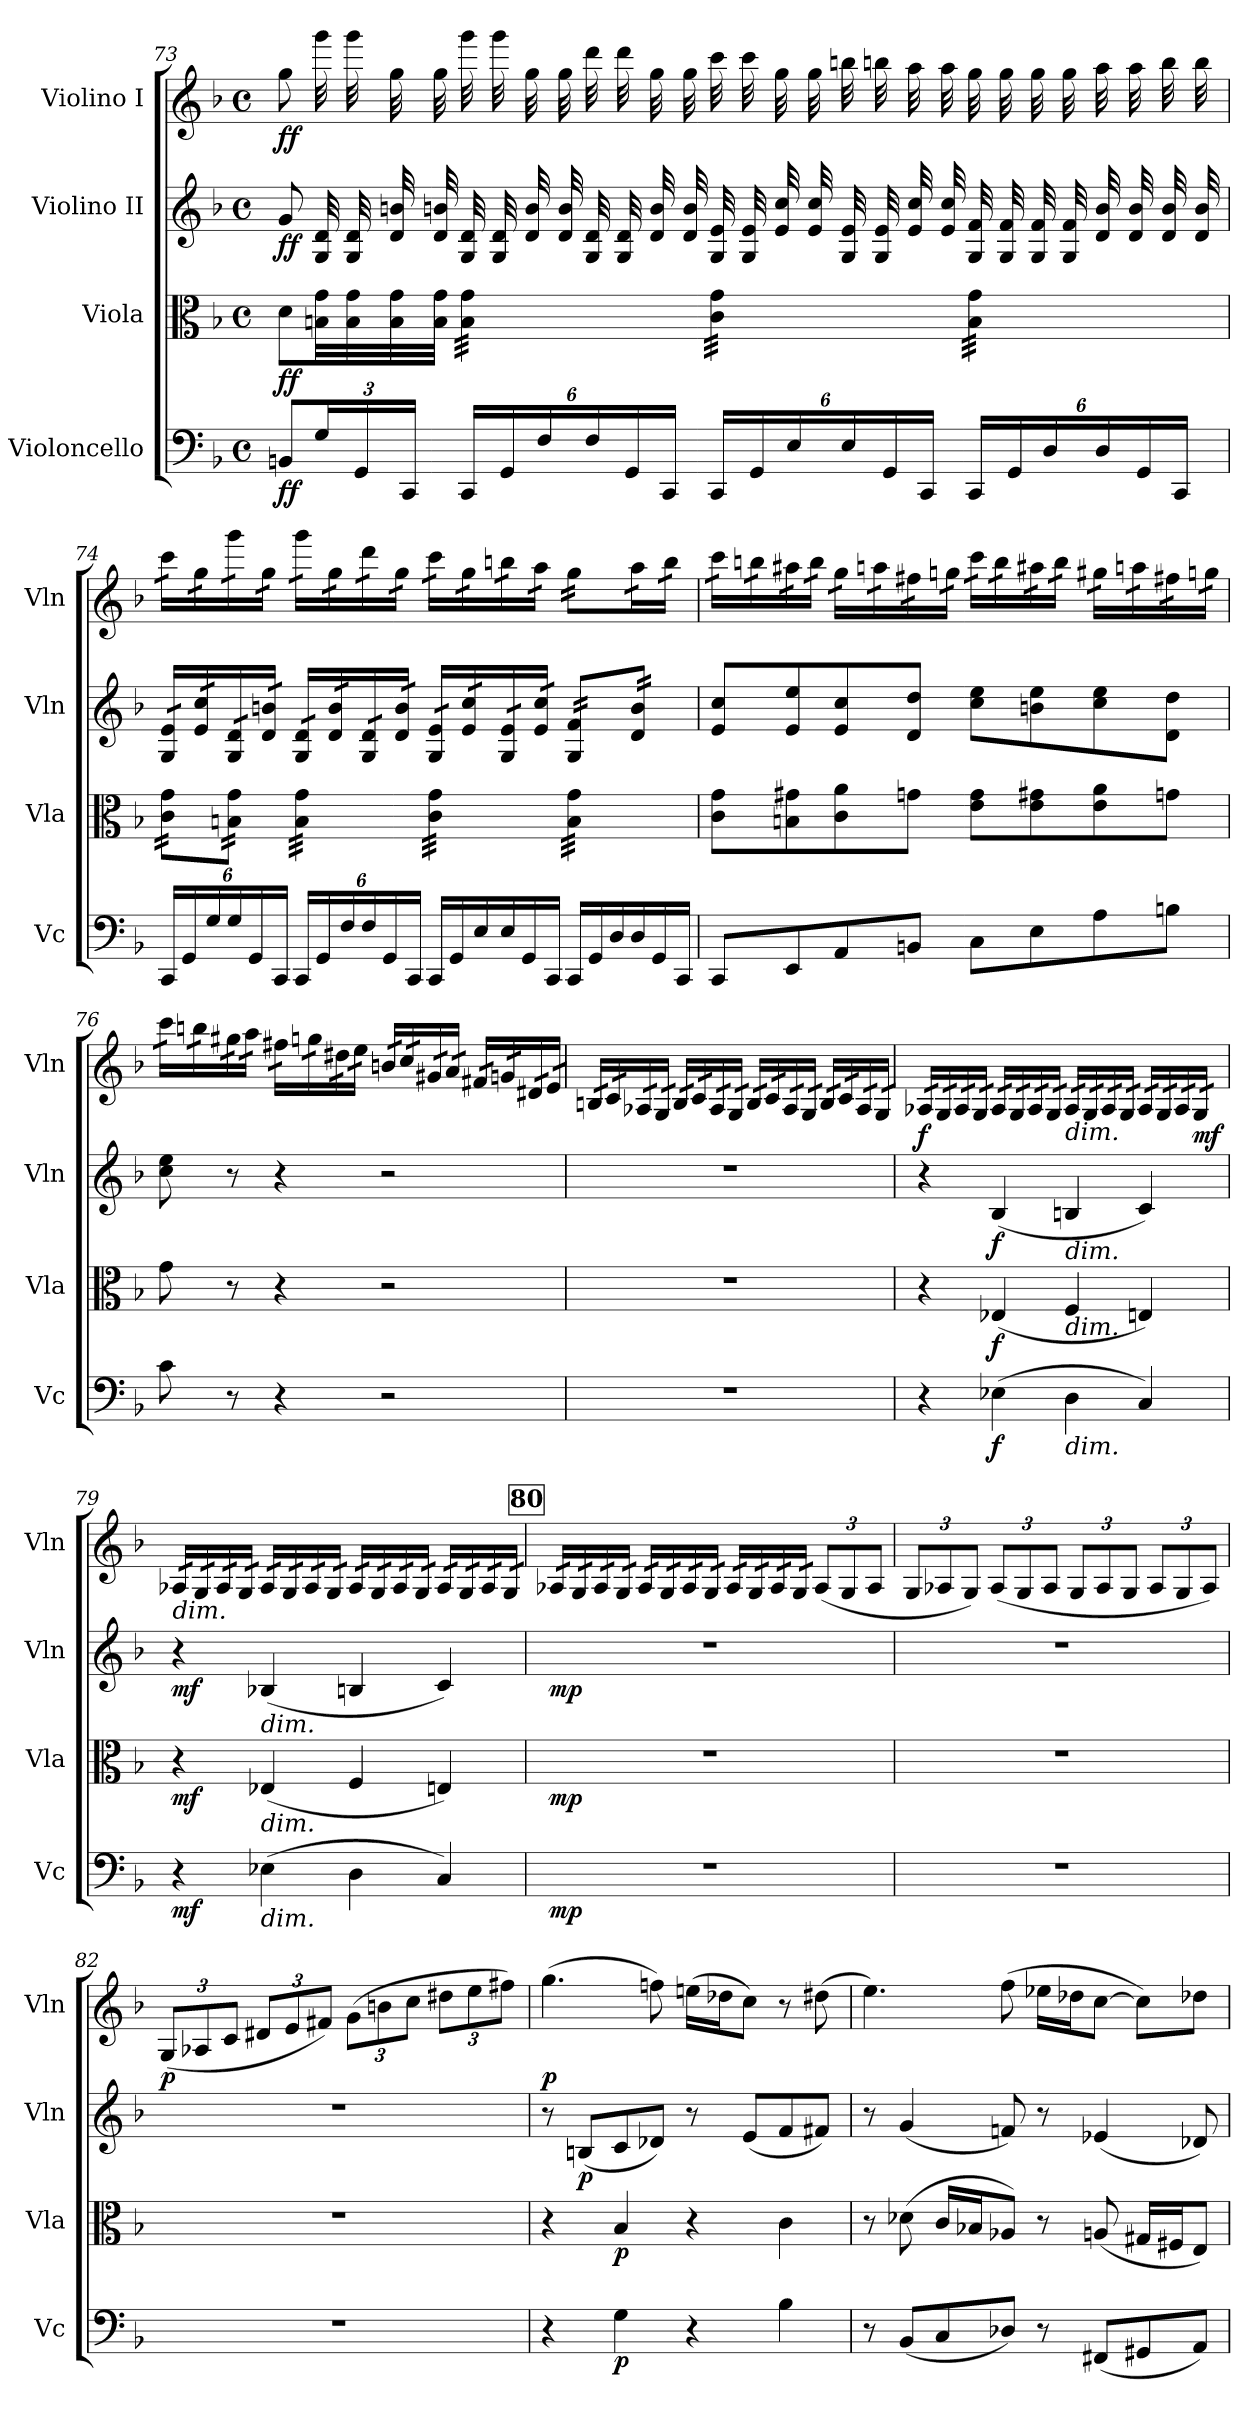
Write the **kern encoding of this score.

**kern	**dynam	**kern	**dynam	**kern	**dynam	**kern	**dynam
*part4	*part4	*part3	*part3	*part2	*part2	*part1	*part1
*staff4	*staff4	*staff3	*staff3	*staff2	*staff2	*staff1	*staff1
*I"Violoncello	*	*I"Viola	*	*I"Violino II	*	*I"Violino I	*
*I'Vc	*	*I'Vla	*	*I'Vln	*	*I'Vln	*
*clefF4	*	*clefC3	*	*clefG2	*	*clefG2	*
*k[b-]	*	*k[b-]	*	*k[b-]	*	*k[b-]	*
*M4/4	*	*M4/4	*	*M4/4	*	*M4/4	*
*met(c)	*	*met(c)	*	*met(c)	*	*met(c)	*
=73	=73	=73	=73	=73	=73	=73	=73
!	!LO:DY:b	!	!LO:DY:b	!	!LO:DY:b	!	!LO:DY:b
8BBn/L	ff	8d\L	ff	8g/L	ff	8gg\L	ff
*Xbrackettup	*	*	*	*	*	*	*
*	*	*	*	*tremolo	*	*	*
*	*	*	*	*	*	*tremolo	*
24G/L	.	32Bn\ 32g\LL	.	32G/ 32d/LLL	.	32ggg\LLL	.
.	.	32B\ 32g\	.	32G/ 32d/	.	32ggg\	.
24GG/	.	.	.	.	.	.	.
.	.	32B\ 32g\	.	32d/ 32bn/	.	32gg\	.
24CC/JJ	.	.	.	.	.	.	.
.	.	32B\ 32g\JJJ	.	32d/ 32bn/JJJ	.	32gg\JJJ	.
*	*	*tremolo	*	*	*	*	*
24CC/LL	.	32B\ 32g\LLL	.	32G/ 32d/LLL	.	32ggg\LLL	.
.	.	32B\ 32g\	.	32G/ 32d/	.	32ggg\	.
24GG/	.	.	.	.	.	.	.
.	.	32B\ 32g\	.	32d/ 32b/	.	32gg\	.
24F/	.	.	.	.	.	.	.
.	.	32B\ 32g\	.	32d/ 32b/	.	32gg\	.
24F/	.	32B\ 32g\	.	32G/ 32d/	.	32ddd\	.
.	.	32B\ 32g\	.	32G/ 32d/	.	32ddd\	.
24GG/	.	.	.	.	.	.	.
.	.	32B\ 32g\	.	32d/ 32b/	.	32gg\	.
24CC/JJ	.	.	.	.	.	.	.
.	.	32B\ 32g\JJJ	.	32d/ 32b/JJJ	.	32gg\JJJ	.
24CC/LL	.	32c\ 32g\LLL	.	32G/ 32e/LLL	.	32ccc\LLL	.
.	.	32c\ 32g\	.	32G/ 32e/	.	32ccc\	.
24GG/	.	.	.	.	.	.	.
.	.	32c\ 32g\	.	32e/ 32cc/	.	32gg\	.
24E/	.	.	.	.	.	.	.
.	.	32c\ 32g\	.	32e/ 32cc/	.	32gg\	.
24E/	.	32c\ 32g\	.	32G/ 32e/	.	32bbn\	.
.	.	32c\ 32g\	.	32G/ 32e/	.	32bbn\	.
24GG/	.	.	.	.	.	.	.
.	.	32c\ 32g\	.	32e/ 32cc/	.	32aa\	.
24CC/JJ	.	.	.	.	.	.	.
.	.	32c\ 32g\JJJ	.	32e/ 32cc/JJJ	.	32aa\JJJ	.
24CC/LL	.	32B\ 32g\LLL	.	32G/ 32f/LLL	.	32gg\LLL	.
.	.	32B\ 32g\	.	32G/ 32f/	.	32gg\	.
24GG/	.	.	.	.	.	.	.
.	.	32B\ 32g\	.	32G/ 32f/	.	32gg\	.
24D/	.	.	.	.	.	.	.
.	.	32B\ 32g\	.	32G/ 32f/	.	32gg\	.
24D/	.	32B\ 32g\	.	32d/ 32b/	.	32aa\	.
.	.	32B\ 32g\	.	32d/ 32b/	.	32aa\	.
24GG/	.	.	.	.	.	.	.
.	.	32B\ 32g\	.	32d/ 32b/	.	32bb\	.
24CC/JJ	.	.	.	.	.	.	.
.	.	32B\ 32g\JJJ	.	32d/ 32b/JJJ	.	32bb\JJJ	.
!!LO:LB:g=z
=74	=74	=74	=74	=74	=74	=74	=74
24CC/LL	.	32c\ 32g\LLL	.	32G/ 32e/LLL	.	32ccc\LLL	.
.	.	32c\ 32g\	.	32G/ 32e/	.	32ccc\	.
24GG/	.	.	.	.	.	.	.
.	.	32c\ 32g\	.	32e/ 32cc/	.	32gg\	.
24G/	.	.	.	.	.	.	.
.	.	32c\ 32g\	.	32e/ 32cc/	.	32gg\	.
24G/	.	32Bn\ 32g\	.	32G/ 32d/	.	32ggg\	.
.	.	32Bn\ 32g\	.	32G/ 32d/	.	32ggg\	.
24GG/	.	.	.	.	.	.	.
.	.	32Bn\ 32g\	.	32d/ 32bn/	.	32gg\	.
24CC/JJ	.	.	.	.	.	.	.
.	.	32Bn\ 32g\JJJ	.	32d/ 32bn/JJJ	.	32gg\JJJ	.
24CC/LL	.	32B\ 32g\LLL	.	32G/ 32d/LLL	.	32ggg\LLL	.
.	.	32B\ 32g\	.	32G/ 32d/	.	32ggg\	.
24GG/	.	.	.	.	.	.	.
.	.	32B\ 32g\	.	32d/ 32b/	.	32gg\	.
24F/	.	.	.	.	.	.	.
.	.	32B\ 32g\	.	32d/ 32b/	.	32gg\	.
24F/	.	32B\ 32g\	.	32G/ 32d/	.	32ddd\	.
.	.	32B\ 32g\	.	32G/ 32d/	.	32ddd\	.
24GG/	.	.	.	.	.	.	.
.	.	32B\ 32g\	.	32d/ 32b/	.	32gg\	.
24CC/JJ	.	.	.	.	.	.	.
.	.	32B\ 32g\JJJ	.	32d/ 32b/JJJ	.	32gg\JJJ	.
*Xtuplet	*	*	*	*	*	*	*
24CC/LL	.	32c\ 32g\LLL	.	32G/ 32e/LLL	.	32ccc\LLL	.
.	.	32c\ 32g\	.	32G/ 32e/	.	32ccc\	.
24GG/	.	.	.	.	.	.	.
.	.	32c\ 32g\	.	32e/ 32cc/	.	32gg\	.
24E/	.	.	.	.	.	.	.
.	.	32c\ 32g\	.	32e/ 32cc/	.	32gg\	.
24E/	.	32c\ 32g\	.	32G/ 32e/	.	32bbn\	.
.	.	32c\ 32g\	.	32G/ 32e/	.	32bbn\	.
24GG/	.	.	.	.	.	.	.
.	.	32c\ 32g\	.	32e/ 32cc/	.	32aa\	.
24CC/JJ	.	.	.	.	.	.	.
.	.	32c\ 32g\JJJ	.	32e/ 32cc/JJJ	.	32aa\JJJ	.
24CC/LL	.	32B\ 32g\LLL	.	32G/ 32f/LLL	.	32gg\LLL	.
.	.	32B\ 32g\	.	32G/ 32f/	.	32gg\	.
24GG/	.	.	.	.	.	.	.
.	.	32B\ 32g\	.	32G/ 32f/	.	32gg\	.
24D/	.	.	.	.	.	.	.
.	.	32B\ 32g\	.	32G/ 32f/	.	32gg\	.
24D/	.	32B\ 32g\	.	32d/ 32b/	.	32aa\	.
.	.	32B\ 32g\	.	32d/ 32b/	.	32aa\	.
24GG/	.	.	.	.	.	.	.
.	.	32B\ 32g\	.	32d/ 32b/	.	32bb\	.
24CC/JJ	.	.	.	.	.	.	.
.	.	32B\ 32g\JJJ	.	32d/ 32b/JJJ	.	32bb\JJJ	.
*	*	*	*	*Xtremolo	*	*	*
*	*	*Xtremolo	*	*	*	*	*
!!LO:PB:g=z
=75	=75	=75	=75	=75	=75	=75	=75
8CC/L	.	8c\ 8g\L	.	8e/ 8cc/L	.	32ccc\LLL	.
.	.	.	.	.	.	32ccc\	.
.	.	.	.	.	.	32bbn\	.
.	.	.	.	.	.	32bbn\	.
8EE/	.	8Bn\ 8g#X\	.	8e/ 8ee/	.	32aa#X\	.
.	.	.	.	.	.	32aa#X\	.
.	.	.	.	.	.	32bb\	.
.	.	.	.	.	.	32bb\JJJ	.
8AA/	.	8c\ 8a\	.	8e/ 8cc/	.	32gg\LLL	.
.	.	.	.	.	.	32gg\	.
.	.	.	.	.	.	32aan\	.
.	.	.	.	.	.	32aan\	.
8BBn/J	.	8gn\J	.	8d/ 8dd/J	.	32ff#X\	.
.	.	.	.	.	.	32ff#X\	.
.	.	.	.	.	.	32ggn\	.
.	.	.	.	.	.	32ggn\JJJ	.
8C\L	.	8e\ 8g\L	.	8cc\ 8ee\L	.	32ccc\LLL	.
.	.	.	.	.	.	32ccc\	.
.	.	.	.	.	.	32bb\	.
.	.	.	.	.	.	32bb\	.
8E\	.	8e\ 8g#X\	.	8bn\ 8ee\	.	32aa#X\	.
.	.	.	.	.	.	32aa#X\	.
.	.	.	.	.	.	32bb\	.
.	.	.	.	.	.	32bb\JJJ	.
8A\	.	8e\ 8a\	.	8cc\ 8ee\	.	32gg#X\LLL	.
.	.	.	.	.	.	32gg#X\	.
.	.	.	.	.	.	32aan\	.
.	.	.	.	.	.	32aan\	.
8Bn\J	.	8gn\J	.	8d\ 8dd\J	.	32ff#X\	.
.	.	.	.	.	.	32ff#X\	.
.	.	.	.	.	.	32ggn\	.
.	.	.	.	.	.	32ggn\JJJ	.
=76	=76	=76	=76	=76	=76	=76	=76
8c\	.	8g\	.	8cc\ 8ee\	.	32ccc\LLL	.
.	.	.	.	.	.	32ccc\	.
.	.	.	.	.	.	32bbn\	.
.	.	.	.	.	.	32bbn\	.
8r	.	8r	.	8r	.	32gg#X\	.
.	.	.	.	.	.	32gg#X\	.
.	.	.	.	.	.	32aa\	.
.	.	.	.	.	.	32aa\JJJ	.
4r	.	4r	.	4r	.	32ff#X\LLL	.
.	.	.	.	.	.	32ff#X\	.
.	.	.	.	.	.	32ggn\	.
.	.	.	.	.	.	32ggn\	.
.	.	.	.	.	.	32dd#X\	.
.	.	.	.	.	.	32dd#X\	.
.	.	.	.	.	.	32ee\	.
.	.	.	.	.	.	32ee\JJJ	.
2r	.	2r	.	2r	.	32bn/LLL	.
.	.	.	.	.	.	32bn/	.
.	.	.	.	.	.	32cc/	.
.	.	.	.	.	.	32cc/	.
.	.	.	.	.	.	32g#X/	.
.	.	.	.	.	.	32g#X/	.
.	.	.	.	.	.	32a/	.
.	.	.	.	.	.	32a/JJJ	.
.	.	.	.	.	.	32f#X/LLL	.
.	.	.	.	.	.	32f#X/	.
.	.	.	.	.	.	32gn/	.
.	.	.	.	.	.	32gn/	.
.	.	.	.	.	.	32d#X/	.
.	.	.	.	.	.	32d#X/	.
.	.	.	.	.	.	32e/	.
.	.	.	.	.	.	32e/JJJ	.
=77	=77	=77	=77	=77	=77	=77	=77
1r	.	1r	.	1r	.	32Bn/LLL	.
.	.	.	.	.	.	32Bn/	.
.	.	.	.	.	.	32c/	.
.	.	.	.	.	.	32c/	.
.	.	.	.	.	.	32A-X/	.
.	.	.	.	.	.	32A-X/	.
.	.	.	.	.	.	32G/	.
.	.	.	.	.	.	32G/JJJ	.
.	.	.	.	.	.	32B/LLL	.
.	.	.	.	.	.	32B/	.
.	.	.	.	.	.	32c/	.
.	.	.	.	.	.	32c/	.
.	.	.	.	.	.	32A-/	.
.	.	.	.	.	.	32A-/	.
.	.	.	.	.	.	32G/	.
.	.	.	.	.	.	32G/JJJ	.
.	.	.	.	.	.	32B/LLL	.
.	.	.	.	.	.	32B/	.
.	.	.	.	.	.	32c/	.
.	.	.	.	.	.	32c/	.
.	.	.	.	.	.	32A-/	.
.	.	.	.	.	.	32A-/	.
.	.	.	.	.	.	32G/	.
.	.	.	.	.	.	32G/JJJ	.
.	.	.	.	.	.	32B/LLL	.
.	.	.	.	.	.	32B/	.
.	.	.	.	.	.	32c/	.
.	.	.	.	.	.	32c/	.
.	.	.	.	.	.	32A-/	.
.	.	.	.	.	.	32A-/	.
.	.	.	.	.	.	32G/	.
.	.	.	.	.	.	32G/JJJ	.
!!LO:PB:g=z
=78	=78	=78	=78	=78	=78	=78	=78
!	!	!	!	!	!	!	!LO:DY:b
4r	.	4r	.	4r	.	32A-X/LLL	f
.	.	.	.	.	.	32A-X/	.
.	.	.	.	.	.	32G/	.
.	.	.	.	.	.	32G/	.
.	.	.	.	.	.	32A-/	.
.	.	.	.	.	.	32A-/	.
.	.	.	.	.	.	32G/	.
.	.	.	.	.	.	32G/JJJ	.
!	!LO:DY:b	!	!LO:DY:b	!	!LO:DY:b	!	!
(>4E-X\	f	(<4E-X/	f	(<4B-/	f	32A-/LLL	.
.	.	.	.	.	.	32A-/	.
.	.	.	.	.	.	32G/	.
.	.	.	.	.	.	32G/	.
.	.	.	.	.	.	32A-/	.
.	.	.	.	.	.	32A-/	.
.	.	.	.	.	.	32G/	.
.	.	.	.	.	.	32G/JJJ	.
!	!	!	!	!	!	!LO:TX:b:i:t=dim.	!
!	!	!	!	!LO:TX:b:i:t=dim.	!	!	!
!	!	!LO:TX:b:i:t=dim.	!	!	!	!	!
!LO:TX:b:i:t=dim.	!	!	!	!	!	!	!
4D\	.	4F/	.	4Bn/	.	32A-/LLL	.
.	.	.	.	.	.	32A-/	.
.	.	.	.	.	.	32G/	.
.	.	.	.	.	.	32G/	.
.	.	.	.	.	.	32A-/	.
.	.	.	.	.	.	32A-/	.
.	.	.	.	.	.	32G/	.
.	.	.	.	.	.	32G/JJJ	.
4C/)	.	4En/)	.	4c/)	.	32A-/LLL	.
.	.	.	.	.	.	32A-/	.
.	.	.	.	.	.	32G/	.
.	.	.	.	.	.	32G/	.
.	.	.	.	.	.	32A-/	.
.	.	.	.	.	.	32A-/	.
!	!	!	!	!	!	!	!LO:DY:b
.	.	.	.	.	.	32G/	mf
.	.	.	.	.	.	32G/JJJ	.
=79	=79	=79	=79	=79	=79	=79	=79
!	!	!	!	!	!	!LO:TX:b:i:t=dim.	!
!	!LO:DY:b	!	!LO:DY:b	!	!LO:DY:b	!	!
4r	mf	4r	mf	4r	mf	32A-X/LLL	.
.	.	.	.	.	.	32A-X/	.
.	.	.	.	.	.	32G/	.
.	.	.	.	.	.	32G/	.
.	.	.	.	.	.	32A-/	.
.	.	.	.	.	.	32A-/	.
.	.	.	.	.	.	32G/	.
.	.	.	.	.	.	32G/JJJ	.
!	!	!	!	!LO:TX:b:i:t=dim.	!	!	!
!	!	!LO:TX:b:i:t=dim.	!	!	!	!	!
!LO:TX:b:i:t=dim.	!	!	!	!	!	!	!
(>4E-X\	.	(<4E-X/	.	(<4B-X/	.	32A-/LLL	.
.	.	.	.	.	.	32A-/	.
.	.	.	.	.	.	32G/	.
.	.	.	.	.	.	32G/	.
.	.	.	.	.	.	32A-/	.
.	.	.	.	.	.	32A-/	.
.	.	.	.	.	.	32G/	.
.	.	.	.	.	.	32G/JJJ	.
4D\	.	4F/	.	4Bn/	.	32A-/LLL	.
.	.	.	.	.	.	32A-/	.
.	.	.	.	.	.	32G/	.
.	.	.	.	.	.	32G/	.
.	.	.	.	.	.	32A-/	.
.	.	.	.	.	.	32A-/	.
.	.	.	.	.	.	32G/	.
.	.	.	.	.	.	32G/JJJ	.
4C/)	.	4En/)	.	4c/)	.	32A-/LLL	.
.	.	.	.	.	.	32A-/	.
.	.	.	.	.	.	32G/	.
.	.	.	.	.	.	32G/	.
.	.	.	.	.	.	32A-/	.
.	.	.	.	.	.	32A-/	.
.	.	.	.	.	.	32G/	.
.	.	.	.	.	.	32G/JJJ	.
!!LO:REH:place=s1:a:B:fs=14:t=80
=80	=80	=80	=80	=80	=80	=80	=80
!	!LO:DY:b	!	!LO:DY:b	!	!LO:DY:b	!	!
1r	mp	1r	mp	1r	mp	32A-X/LLL	.
.	.	.	.	.	.	32A-X/	.
.	.	.	.	.	.	32G/	.
.	.	.	.	.	.	32G/	.
.	.	.	.	.	.	32A-/	.
.	.	.	.	.	.	32A-/	.
.	.	.	.	.	.	32G/	.
.	.	.	.	.	.	32G/JJJ	.
.	.	.	.	.	.	32A-/LLL	.
.	.	.	.	.	.	32A-/	.
.	.	.	.	.	.	32G/	.
.	.	.	.	.	.	32G/	.
.	.	.	.	.	.	32A-/	.
.	.	.	.	.	.	32A-/	.
.	.	.	.	.	.	32G/	.
.	.	.	.	.	.	32G/JJJ	.
.	.	.	.	.	.	32A-/LLL	.
.	.	.	.	.	.	32A-/	.
.	.	.	.	.	.	32G/	.
.	.	.	.	.	.	32G/	.
.	.	.	.	.	.	32A-/	.
.	.	.	.	.	.	32A-/	.
.	.	.	.	.	.	32G/	.
.	.	.	.	.	.	32G/JJJ	.
*	*	*	*	*	*	*Xtremolo	*
*	*	*	*	*	*	*Xbrackettup	*
.	.	.	.	.	.	(<12A-/L	.
.	.	.	.	.	.	12G/	.
.	.	.	.	.	.	12A-/J	.
!!LO:LB:g=z
=81	=81	=81	=81	=81	=81	=81	=81
1r	.	1r	.	1r	.	12G/L	.
.	.	.	.	.	.	12A-X/	.
.	.	.	.	.	.	12G/J)	.
.	.	.	.	.	.	(<12A-/L	.
.	.	.	.	.	.	12G/	.
.	.	.	.	.	.	12A-/J	.
.	.	.	.	.	.	12G/L	.
.	.	.	.	.	.	12A-/	.
.	.	.	.	.	.	12G/J	.
.	.	.	.	.	.	12A-/L	.
.	.	.	.	.	.	12G/	.
.	.	.	.	.	.	12A-/J)	.
=82	=82	=82	=82	=82	=82	=82	=82
!	!	!	!	!	!	!	!LO:DY:b
1r	.	1r	.	1r	.	(<12G/L	p
.	.	.	.	.	.	12A-X/	.
.	.	.	.	.	.	12c/J	.
.	.	.	.	.	.	12d#X/L	.
.	.	.	.	.	.	12e/	.
.	.	.	.	.	.	12f#X/J)	.
.	.	.	.	.	.	(>12g\L	.
.	.	.	.	.	.	12bn\	.
.	.	.	.	.	.	12cc\J	.
.	.	.	.	.	.	12dd#X\L	.
.	.	.	.	.	.	12ee\	.
.	.	.	.	.	.	12ff#X\J)	.
=83	=83	=83	=83	=83	=83	=83	=83
!	!	!	!	!	!	!	!LO:DY:b
4r	.	4r	.	8r	.	(>4.gg\	p
!	!	!	!	!	!LO:DY:b	!	!
.	.	.	.	(<8Bn/L	p	.	.
!	!LO:DY:b	!	!LO:DY:b	!	!	!	!
4G\	p	4B-/	p	8c/	.	.	.
.	.	.	.	8d-X/J)	.	8ffn\)	.
4r	.	4r	.	8r	.	(>16een\LL	.
.	.	.	.	.	.	16dd-X\J	.
.	.	.	.	(<8e/L	.	8cc\J)	.
4B-\	.	4c\	.	8f/	.	8r	.
.	.	.	.	8f#X/J)	.	(>8dd#X\	.
=84	=84	=84	=84	=84	=84	=84	=84
8r	.	8r	.	8r	.	4.ee\)	.
(<8BB-/L	.	(>8d-X\	.	(<4g/	.	.	.
8C/	.	16c/LL	.	.	.	.	.
.	.	16B-X/J	.	.	.	.	.
8D-X/J)	.	8A-X/J)	.	8fn/)	.	(>8ff\	.
8r	.	8r	.	8r	.	16ee-X\LL	.
.	.	.	.	.	.	16dd-X\J	.
(<8FF#X/L	.	(<8An/	.	(<4e-X/	.	[8cc\J	.
8GG#X/	.	16G#X/LL	.	.	.	8cc\L])	.
.	.	16F#X/J	.	.	.	.	.
8AA/J)	.	8E/J)	.	8d-X/)	.	8dd-X\J	.
=	=	=	=	=	=	=	=
*-	*-	*-	*-	*-	*-	*-	*-
